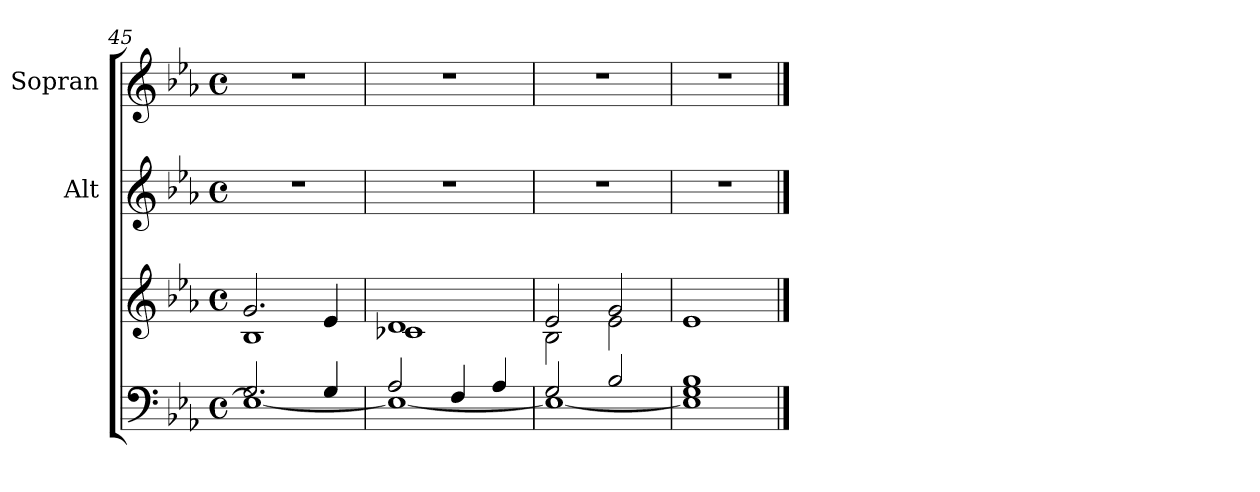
**kern	**kern	**kern	**kern
*part3	*part3	*part2	*part1
*staff4	*staff3	*staff2	*staff1
*	*	*I"Alt	*I"Sopran
*	*	*I'A.	*I'S.
*clefF4	*clefG2	*clefG2	*clefG2
*k[b-e-a-]	*k[b-e-a-]	*k[b-e-a-]	*k[b-e-a-]
*E-:	*E-:	*E-:	*E-:
*M4/4	*M4/4	*M4/4	*M4/4
*met(c)	*met(c)	*met(c)	*met(c)
=45	=45	=45	=45
*^	*^	*	*
2.G/	1E-_	2.g/	1B-	1r	1r
4G/	.	4e-/	.	.	.
=46	=46	=46	=46	=46	=46
2A-/	1E-_	1d	1c-X	1r	1r
4F/	.	.	.	.	.
4A-/	.	.	.	.	.
=47	=47	=47	=47	=47	=47
2G/	1E-_	2e-/	2B-\	1r	1r
2B-/	.	2g/	2e-\	.	.
*	*	*v	*v	*	*
=48	=48	=48	=48	=48
1G 1B-	1E-]	1e-	1r	1r
*v	*v	*	*	*
==	==	==	==
*-	*-	*-	*-
